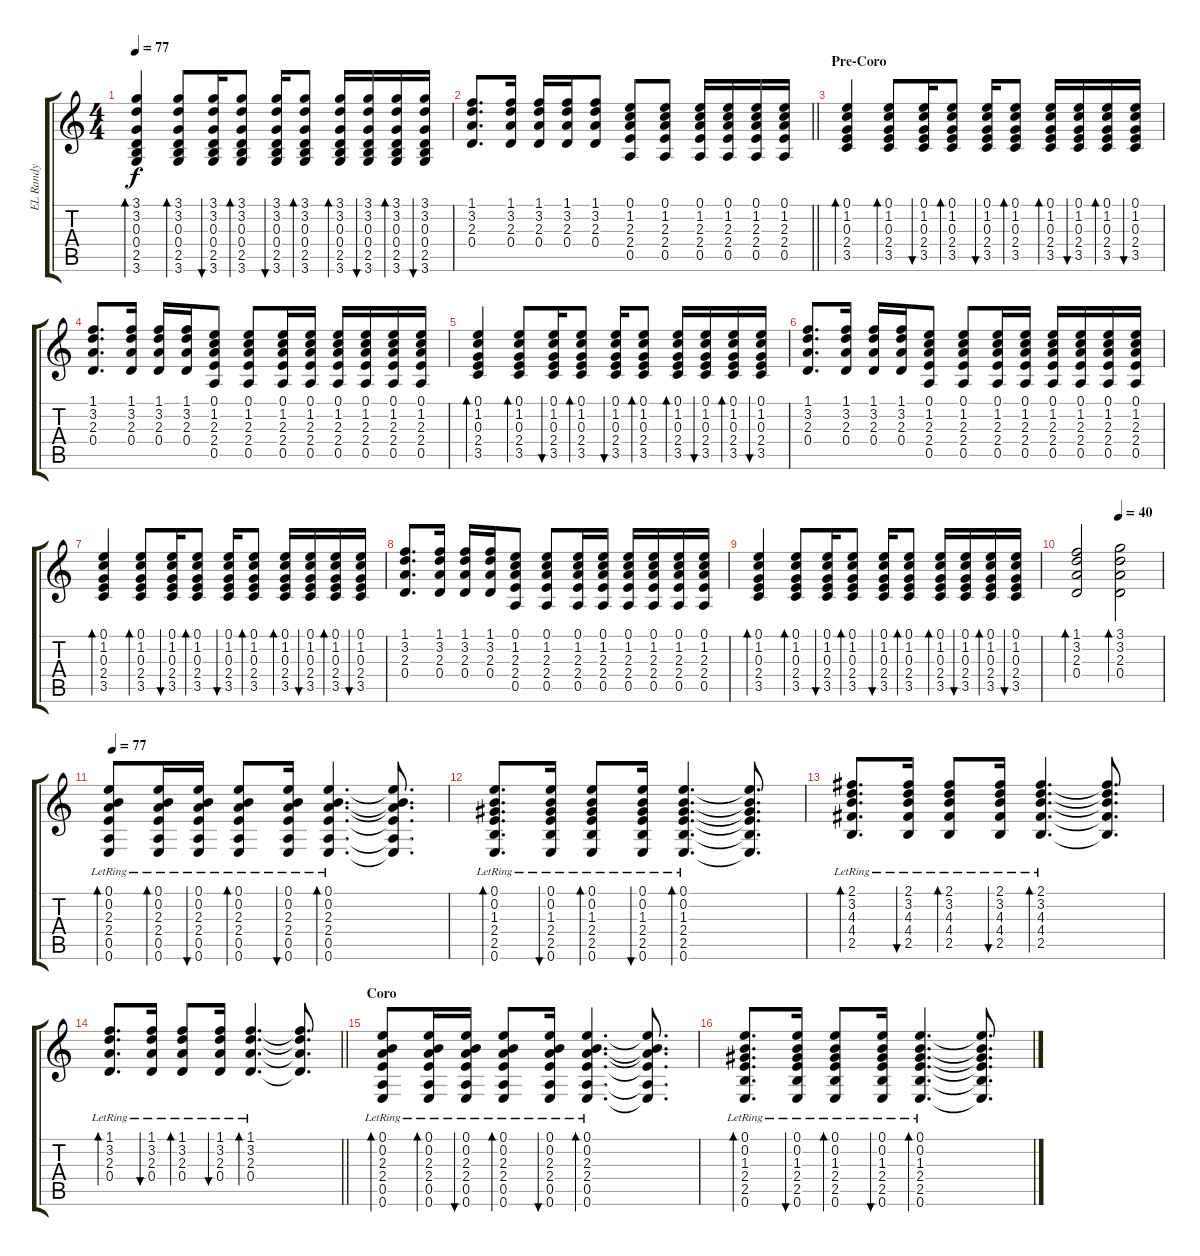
\track ("EL Randy" "EL Randy") {instrument acousticguitarsteel}
\staff {score tabs}
\tuning (E4 B3 G3 D3 A2 E2) {hide}
\ts (4 4)
\tempo 77
\clef g2
\ks c
(3.1 3.2 0.3 0.4 2.5 3.6).4{bd 60 dy f} (3.1 3.2 0.3 0.4 2.5 3.6).8{bd 30} (3.1 3.2 0.3 0.4 2.5 3.6).16{bu 30} (3.1 3.2 0.3 0.4 2.5 3.6).8{bd 30} (3.1 3.2 0.3 0.4 2.5 3.6).16{bu 30} (3.1 3.2 0.3 0.4 2.5 3.6).8{bd 30} (3.1 3.2 0.3 0.4 2.5 3.6).16{bd 30} (3.1 3.2 0.3 0.4 2.5 3.6).16{bu 30} (3.1 3.2 0.3 0.4 2.5 3.6).16{bd 30} (3.1 3.2 0.3 0.4 2.5 3.6).16{bu 30} |
\barLineRight lightlight
(1.1 3.2 2.3 0.4).8{d} (1.1 3.2 2.3 0.4).16 (1.1 3.2 2.3 0.4).16 (1.1 3.2 2.3 0.4).16 (1.1 3.2 2.3 0.4).8 (0.1 1.2 2.3 2.4 0.5).8 (0.1 1.2 2.3 2.4 0.5).8 (0.1 1.2 2.3 2.4 0.5).16 (0.1 1.2 2.3 2.4 0.5).16 (0.1 1.2 2.3 2.4 0.5).16 (0.1 1.2 2.3 2.4 0.5).16 |
\section ("" "Pre-Coro")
(0.1 1.2 0.3 2.4 3.5).4{bd 60} (0.1 1.2 0.3 2.4 3.5).8{bd 30} (0.1 1.2 0.3 2.4 3.5).16{bu 30} (0.1 1.2 0.3 2.4 3.5).8{bd 30} (0.1 1.2 0.3 2.4 3.5).16{bu 30} (0.1 1.2 0.3 2.4 3.5).8{bd 30} (0.1 1.2 0.3 2.4 3.5).16{bd 30} (0.1 1.2 0.3 2.4 3.5).16{bu 30} (0.1 1.2 0.3 2.4 3.5).16{bd 30} (0.1 1.2 0.3 2.4 3.5).16{bu 30} |
(1.1 3.2 2.3 0.4).8{d} (1.1 3.2 2.3 0.4).16 (1.1 3.2 2.3 0.4).16 (1.1 3.2 2.3 0.4).16 (0.1 1.2 2.3 2.4 0.5).8 (0.1 1.2 2.3 2.4 0.5).8 (0.1 1.2 2.3 2.4 0.5).16 (0.1 1.2 2.3 2.4 0.5).16 (0.1 1.2 2.3 2.4 0.5).16 (0.1 1.2 2.3 2.4 0.5).16 (0.1 1.2 2.3 2.4 0.5).16 (0.1 1.2 2.3 2.4 0.5).16 |
(0.1 1.2 0.3 2.4 3.5).4{bd 60} (0.1 1.2 0.3 2.4 3.5).8{bd 30} (0.1 1.2 0.3 2.4 3.5).16{bu 30} (0.1 1.2 0.3 2.4 3.5).8{bd 30} (0.1 1.2 0.3 2.4 3.5).16{bu 30} (0.1 1.2 0.3 2.4 3.5).8{bd 30} (0.1 1.2 0.3 2.4 3.5).16{bd 30} (0.1 1.2 0.3 2.4 3.5).16{bu 30} (0.1 1.2 0.3 2.4 3.5).16{bd 30} (0.1 1.2 0.3 2.4 3.5).16{bu 30} |
(1.1 3.2 2.3 0.4).8{d} (1.1 3.2 2.3 0.4).16 (1.1 3.2 2.3 0.4).16 (1.1 3.2 2.3 0.4).16 (0.1 1.2 2.3 2.4 0.5).8 (0.1 1.2 2.3 2.4 0.5).8 (0.1 1.2 2.3 2.4 0.5).16 (0.1 1.2 2.3 2.4 0.5).16 (0.1 1.2 2.3 2.4 0.5).16 (0.1 1.2 2.3 2.4 0.5).16 (0.1 1.2 2.3 2.4 0.5).16 (0.1 1.2 2.3 2.4 0.5).16 |
(0.1 1.2 0.3 2.4 3.5).4{bd 60} (0.1 1.2 0.3 2.4 3.5).8{bd 30} (0.1 1.2 0.3 2.4 3.5).16{bu 30} (0.1 1.2 0.3 2.4 3.5).8{bd 30} (0.1 1.2 0.3 2.4 3.5).16{bu 30} (0.1 1.2 0.3 2.4 3.5).8{bd 30} (0.1 1.2 0.3 2.4 3.5).16{bd 30} (0.1 1.2 0.3 2.4 3.5).16{bu 30} (0.1 1.2 0.3 2.4 3.5).16{bd 30} (0.1 1.2 0.3 2.4 3.5).16{bu 30} |
(1.1 3.2 2.3 0.4).8{d} (1.1 3.2 2.3 0.4).16 (1.1 3.2 2.3 0.4).16 (1.1 3.2 2.3 0.4).16 (0.1 1.2 2.3 2.4 0.5).8 (0.1 1.2 2.3 2.4 0.5).8 (0.1 1.2 2.3 2.4 0.5).16 (0.1 1.2 2.3 2.4 0.5).16 (0.1 1.2 2.3 2.4 0.5).16 (0.1 1.2 2.3 2.4 0.5).16 (0.1 1.2 2.3 2.4 0.5).16 (0.1 1.2 2.3 2.4 0.5).16 |
(0.1 1.2 0.3 2.4 3.5).4{bd 60} (0.1 1.2 0.3 2.4 3.5).8{bd 30} (0.1 1.2 0.3 2.4 3.5).16{bu 30} (0.1 1.2 0.3 2.4 3.5).8{bd 30} (0.1 1.2 0.3 2.4 3.5).16{bu 30} (0.1 1.2 0.3 2.4 3.5).8{bd 30} (0.1 1.2 0.3 2.4 3.5).16{bd 30} (0.1 1.2 0.3 2.4 3.5).16{bu 30} (0.1 1.2 0.3 2.4 3.5).16{bd 30} (0.1 1.2 0.3 2.4 3.5).16{bu 30} |
\tempo (40 0.5)
(1.1 3.2 2.3 0.4).2{bd 240} (3.1 3.2 2.3 0.4).2{bd 120} |
\tempo 77
(0.1{lr} 0.2{lr} 2.3{lr} 2.4{lr} 0.5{lr} 0.6{lr}).8{bd 30} (0.1{lr} 0.2{lr} 2.3{lr} 2.4{lr} 0.5{lr} 0.6{lr}).16{bd 30} (0.1{lr} 0.2{lr} 2.3{lr} 2.4{lr} 0.5{lr} 0.6{lr}).16{bu 30} (0.1{lr} 0.2{lr} 2.3{lr} 2.4{lr} 0.5{lr} 0.6{lr}).8{bd 30} (0.1{lr} 0.2{lr} 2.3{lr} 2.4{lr} 0.5{lr} 0.6{lr}).16{bu 30} (0.1{lr} 0.2{lr} 2.3{lr} 2.4{lr} 0.5{lr} 0.6{lr}).4{d bd 30} (0.1{t} 0.2{t} 2.3{t} 2.4{t} 0.5{t} 0.6{t}).8{d} |
(0.1{lr} 0.2{lr} 1.3{lr} 2.4{lr} 2.5{lr} 0.6{lr}).8{d bd 30} (0.1{lr} 0.2{lr} 1.3{lr} 2.4{lr} 2.5{lr} 0.6{lr}).16{bu 30} (0.1{lr} 0.2{lr} 1.3{lr} 2.4{lr} 2.5{lr} 0.6{lr}).8{bd 30} (0.1{lr} 0.2{lr} 1.3{lr} 2.4{lr} 2.5{lr} 0.6{lr}).16{bu 30} (0.1{lr} 0.2{lr} 1.3{lr} 2.4{lr} 2.5{lr} 0.6{lr}).4{d bd 30} (0.1{t} 0.2{t} 1.3{t} 2.4{t} 2.5{t} 0.6{t}).8{d} |
(2.1{lr} 3.2{lr} 4.3{lr} 4.4{lr} 2.5{lr}).8{d bd 30} (2.1{lr} 3.2{lr} 4.3{lr} 4.4{lr} 2.5{lr}).16{bu 30} (2.1{lr} 3.2{lr} 4.3{lr} 4.4{lr} 2.5{lr}).8{bd 30} (2.1{lr} 3.2{lr} 4.3{lr} 4.4{lr} 2.5{lr}).16{bu 30} (2.1{lr} 3.2{lr} 4.3{lr} 4.4{lr} 2.5{lr}).4{d bd 30} (2.1{t} 3.2{t} 4.3{t} 4.4{t} 2.5{t}).8{d} |
\barLineRight lightlight
(1.1{lr} 3.2{lr} 2.3{lr} 0.4{lr}).8{d bd 30} (1.1{lr} 3.2{lr} 2.3{lr} 0.4{lr}).16{bu 30} (1.1{lr} 3.2{lr} 2.3{lr} 0.4{lr}).8{bd 30} (1.1{lr} 3.2{lr} 2.3{lr} 0.4{lr}).16{bu 30} (1.1{lr} 3.2{lr} 2.3{lr} 0.4{lr}).4{d bd 30} (1.1{t} 3.2{t} 2.3{t} 0.4{t}).8{d} |
\section ("" "Coro")
(0.1{lr} 0.2{lr} 2.3{lr} 2.4{lr} 0.5{lr} 0.6{lr}).8{bd 30} (0.1{lr} 0.2{lr} 2.3{lr} 2.4{lr} 0.5{lr} 0.6{lr}).16{bd 30} (0.1{lr} 0.2{lr} 2.3{lr} 2.4{lr} 0.5{lr} 0.6{lr}).16{bu 30} (0.1{lr} 0.2{lr} 2.3{lr} 2.4{lr} 0.5{lr} 0.6{lr}).8{bd 30} (0.1{lr} 0.2{lr} 2.3{lr} 2.4{lr} 0.5{lr} 0.6{lr}).16{bu 30} (0.1{lr} 0.2{lr} 2.3{lr} 2.4{lr} 0.5{lr} 0.6{lr}).4{d bd 30} (0.1{t} 0.2{t} 2.3{t} 2.4{t} 0.5{t} 0.6{t}).8{d} |
(0.1{lr} 0.2{lr} 1.3{lr} 2.4{lr} 2.5{lr} 0.6{lr}).8{d bd 30} (0.1{lr} 0.2{lr} 1.3{lr} 2.4{lr} 2.5{lr} 0.6{lr}).16{bu 30} (0.1{lr} 0.2{lr} 1.3{lr} 2.4{lr} 2.5{lr} 0.6{lr}).8{bd 30} (0.1{lr} 0.2{lr} 1.3{lr} 2.4{lr} 2.5{lr} 0.6{lr}).16{bu 30} (0.1{lr} 0.2{lr} 1.3{lr} 2.4{lr} 2.5{lr} 0.6{lr}).4{d bd 30} (0.1{t} 0.2{t} 1.3{t} 2.4{t} 2.5{t} 0.6{t}).8{d}
